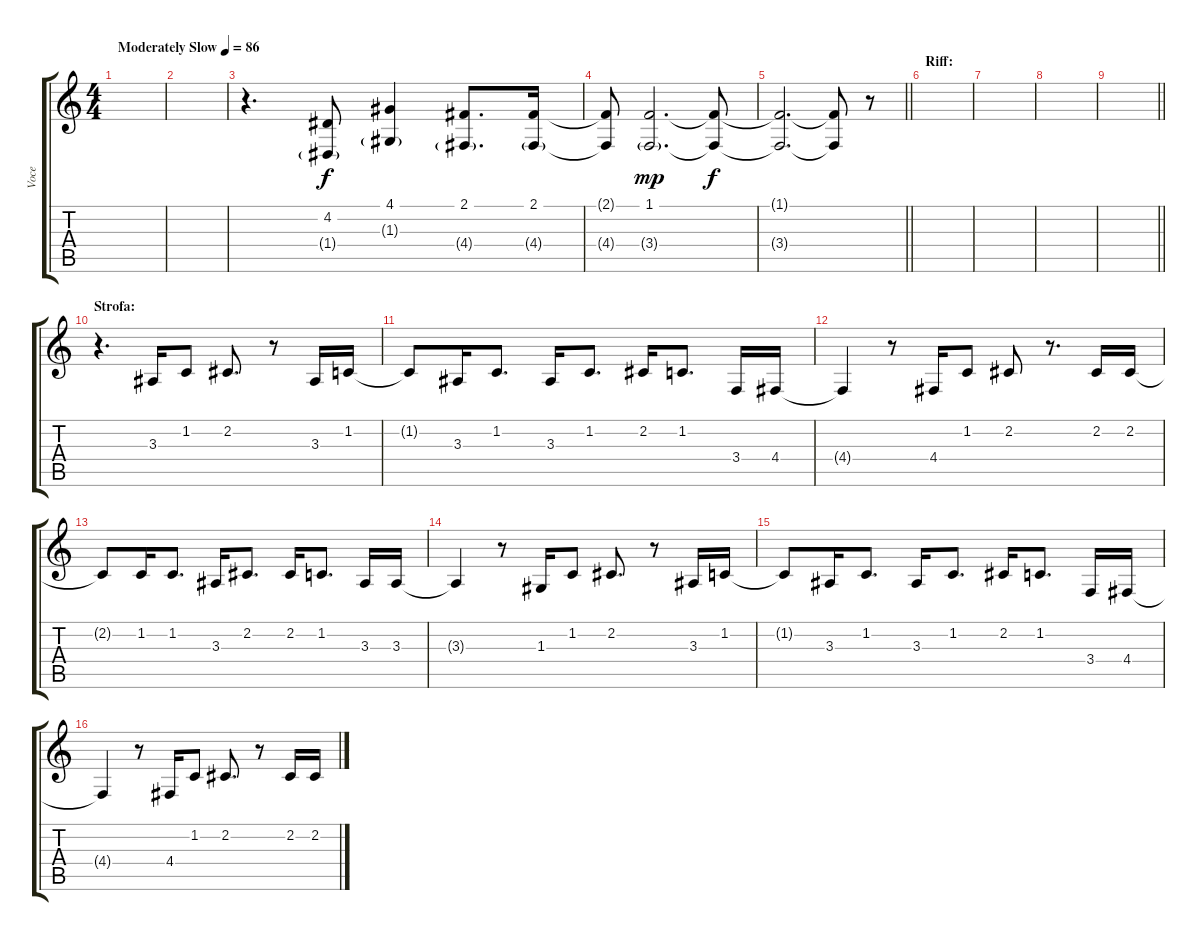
\track ("Voce" "Voce") {instrument clarinet}
\staff {score tabs}
\tuning (E4 B3 G3 D3 A2 E2) {hide}
\ts (4 4)
\tempo (86 "Moderately Slow")
\clef g2
\ks c
|
|
r.4{d} (4.2 1.4{g}).8 (4.1 1.3{g}).4 (2.1 4.4{g}).8{d} (2.1 4.4{g}).16 |
(2.1{t} 4.4{t}).8{dy f} (1.1 3.4{g}).2{d dy mp} (1.1{t} 3.4{t}).8{dy f} |
\barLineRight lightlight
(1.1{t} 3.4{t}).2{d} (1.1{t} 3.4{t}).8 r.8 |
\section ("" "Riff:")
|
|
|
\barLineRight lightlight
|
\section ("" "Strofa:")
r.4{d} 3.3.16 1.2.8 2.2.8{d} r.8 3.3.16 1.2.16 |
1.2{t}.8 3.3.16 1.2.8{d} 3.3.16 1.2.8{d} 2.2.16 1.2.8{d} 3.4.16 4.4.16 |
4.4{t}.4 r.8 4.4.16 1.2.8 2.2.8 r.8{d} 2.2.16 2.2.16 |
2.2{t}.8 1.2.16 1.2.8{d} 3.3.16 2.2.8{d} 2.2.16 1.2.8{d} 3.3.16 3.3.16 |
3.3{t}.4 r.8 1.3.16 1.2.8 2.2.8{d} r.8 3.3.16 1.2.16 |
1.2{t}.8 3.3.16 1.2.8{d} 3.3.16 1.2.8{d} 2.2.16 1.2.8{d} 3.4.16 4.4.16 |
4.4{t}.4 r.8 4.4.16 1.2.8 2.2.8{d} r.8 2.2.16 2.2.16
